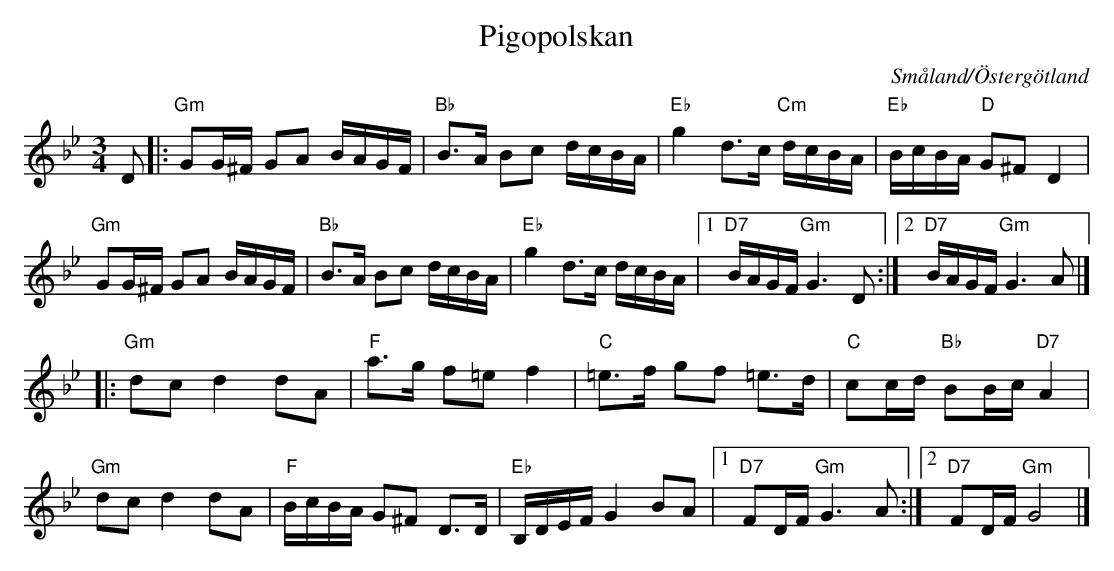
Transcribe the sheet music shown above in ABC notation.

X:1
T:Pigopolskan
O:Småland/Östergötland
M:3/4
L:1/8
K:Gm
D|:"Gm" GG/2^F/2 GA B/2A/2G/2F/2|"Bb" B3/2A/2 Bc d/2c/2B/2A/2|"Eb" g2 d3/2c/2 "Cm"d/2c/2B/2A/2 | "Eb"B/2c/2B/2A/2 "D"G^F D2|
"Gm" GG/2^F/2 GA B/2A/2G/2F/2|"Bb" B3/2A/2 Bc d/2c/2B/2A/2|"Eb" g2 d3/2c/2 d/2c/2B/2A/2|[1 "D7" B/2A/2G/2F/2 "Gm" G3 D:|[2 "D7" B/2A/2G/2F/2 "Gm" G3 A|]
|:"Gm" dc d2 dA|"F" a3/2g/2 f=e f2|"C" =e3/2f/2 gf =e3/2d/2|"C" cc/2d/2 "Bb" BB/2c/2 "D7" A2|
"Gm" dc d2 dA|"F" B/2c/2B/2A/2 G^F D3/2D/2|"Eb" B,/2D/2E/2F/2 G2 BA|[1 "D7" FD/2F/2 "Gm" G3 A:|[2 "D7" FD/2F/2 "Gm" G4|]
